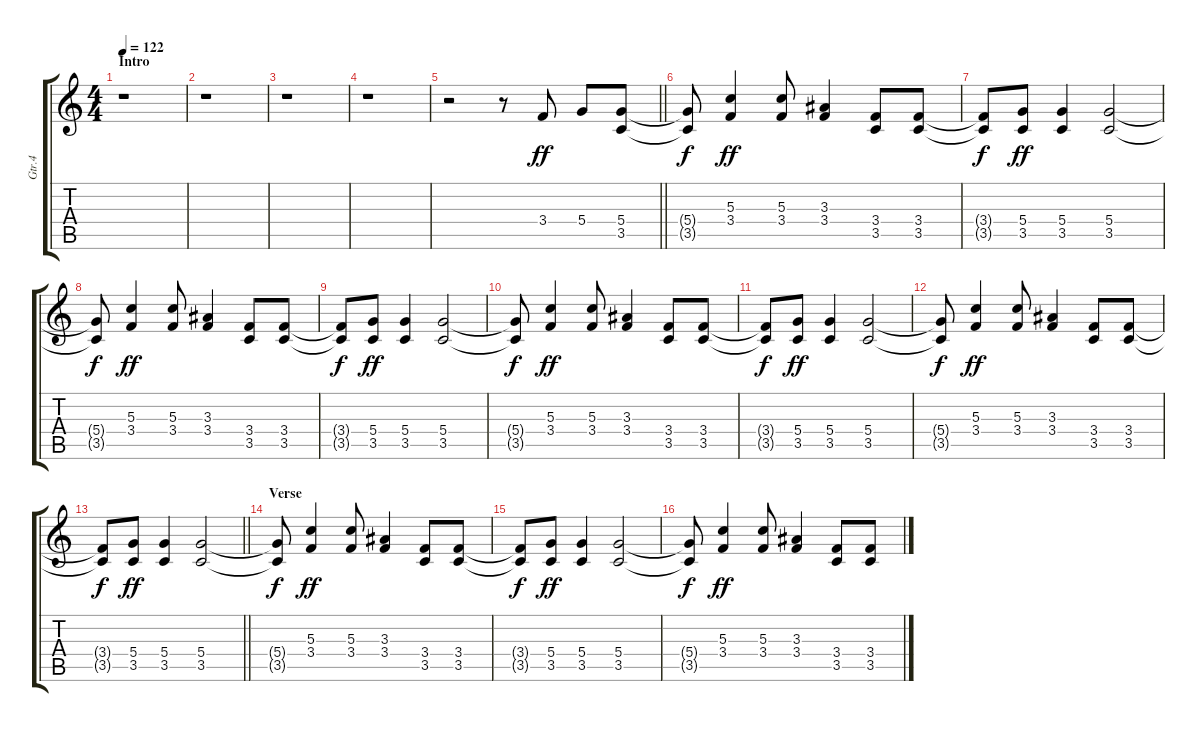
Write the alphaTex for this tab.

\track ("Gtr.4" "Gtr.4") {instrument distortionguitar}
\staff {score tabs}
\tuning (E4 B3 G3 D3 A2 E2) {hide}
\ts (4 4)
\section ("" "Intro")
\tempo 122
\clef g2
\ks c
r.1{dy ff instrument distortionguitar} |
r.1 |
r.1 |
r.1 |
\barLineRight lightlight
r.2 r.8 3.4.8 5.4.8 (5.4 3.5).8 |
(5.4{t} 3.5{t}).8{dy f} (5.3 3.4).4{dy ff} (5.3 3.4).8 (3.3 3.4).4 (3.4 3.5).8 (3.4 3.5).8 |
(3.4{t} 3.5{t}).8{dy f} (5.4 3.5).8{dy ff} (5.4 3.5).4 (5.4 3.5).2 |
(5.4{t} 3.5{t}).8{dy f} (5.3 3.4).4{dy ff} (5.3 3.4).8 (3.3 3.4).4 (3.4 3.5).8 (3.4 3.5).8 |
(3.4{t} 3.5{t}).8{dy f} (5.4 3.5).8{dy ff} (5.4 3.5).4 (5.4 3.5).2 |
(5.4{t} 3.5{t}).8{dy f} (5.3 3.4).4{dy ff} (5.3 3.4).8 (3.3 3.4).4 (3.4 3.5).8 (3.4 3.5).8 |
(3.4{t} 3.5{t}).8{dy f} (5.4 3.5).8{dy ff} (5.4 3.5).4 (5.4 3.5).2 |
(5.4{t} 3.5{t}).8{dy f} (5.3 3.4).4{dy ff} (5.3 3.4).8 (3.3 3.4).4 (3.4 3.5).8 (3.4 3.5).8 |
\barLineRight lightlight
(3.4{t} 3.5{t}).8{dy f} (5.4 3.5).8{dy ff} (5.4 3.5).4 (5.4 3.5).2 |
\section ("" "Verse")
(5.4{t} 3.5{t}).8{dy f} (5.3 3.4).4{dy ff} (5.3 3.4).8 (3.3 3.4).4 (3.4 3.5).8 (3.4 3.5).8 |
(3.4{t} 3.5{t}).8{dy f} (5.4 3.5).8{dy ff} (5.4 3.5).4 (5.4 3.5).2 |
(5.4{t} 3.5{t}).8{dy f} (5.3 3.4).4{dy ff} (5.3 3.4).8 (3.3 3.4).4 (3.4 3.5).8 (3.4 3.5).8
